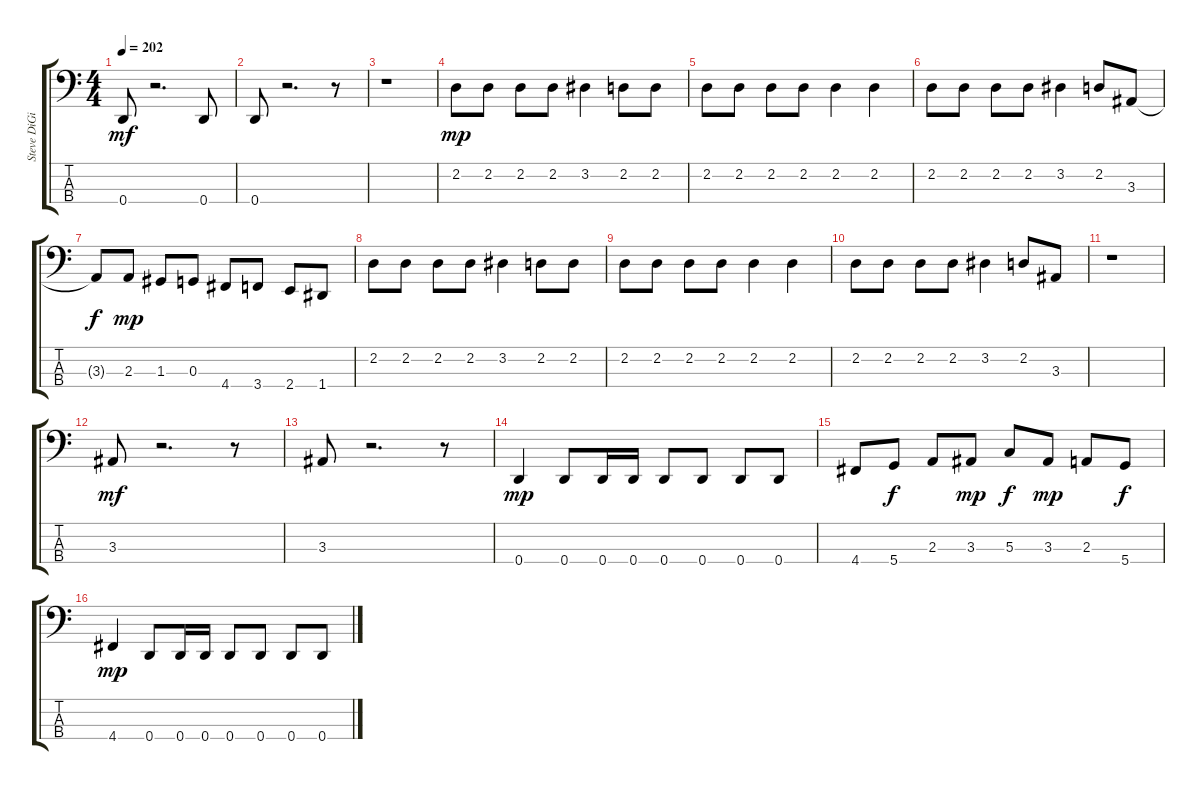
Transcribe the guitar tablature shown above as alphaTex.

\track ("Steve DiGiorgio" "Steve DiGi") {instrument electricbassfinger}
\staff {score tabs}
\tuning (F2 C2 G1 D1) {hide}
\ts (4 4)
\tempo 202
\clef f4
\ks c
0.4.8{dy mf} r.2{d} 0.4.8 |
0.4.8 r.2{d} r.8 |
r.1 |
2.2.8{dy mp instrument electricbassfinger} 2.2.8 2.2.8 2.2.8 3.2.4 2.2.8 2.2.8 |
2.2.8 2.2.8 2.2.8 2.2.8 2.2.4 2.2.4 |
2.2.8 2.2.8 2.2.8 2.2.8 3.2.4 2.2.8 3.3.8 |
3.3{t}.8{dy f} 2.3.8{dy mp} 1.3.8 0.3.8 4.4.8 3.4.8 2.4.8 1.4.8 |
2.2.8 2.2.8 2.2.8 2.2.8 3.2.4 2.2.8 2.2.8 |
2.2.8 2.2.8 2.2.8 2.2.8 2.2.4 2.2.4 |
2.2.8 2.2.8 2.2.8 2.2.8 3.2.4 2.2.8 3.3.8 |
r.1 |
3.3.8{dy mf instrument slapbass1} r.2{d} r.8 |
3.3.8 r.2{d} r.8 |
0.4.4{dy mp instrument electricbassfinger} 0.4.8 0.4.16 0.4.16 0.4.8 0.4.8 0.4.8 0.4.8 |
4.4.8 5.4.8{dy f} 2.3.8 3.3.8{dy mp} 5.3.8{dy f} 3.3.8{dy mp} 2.3.8 5.4.8{dy f} |
4.4.4{dy mp} 0.4.8 0.4.16 0.4.16 0.4.8 0.4.8 0.4.8 0.4.8
